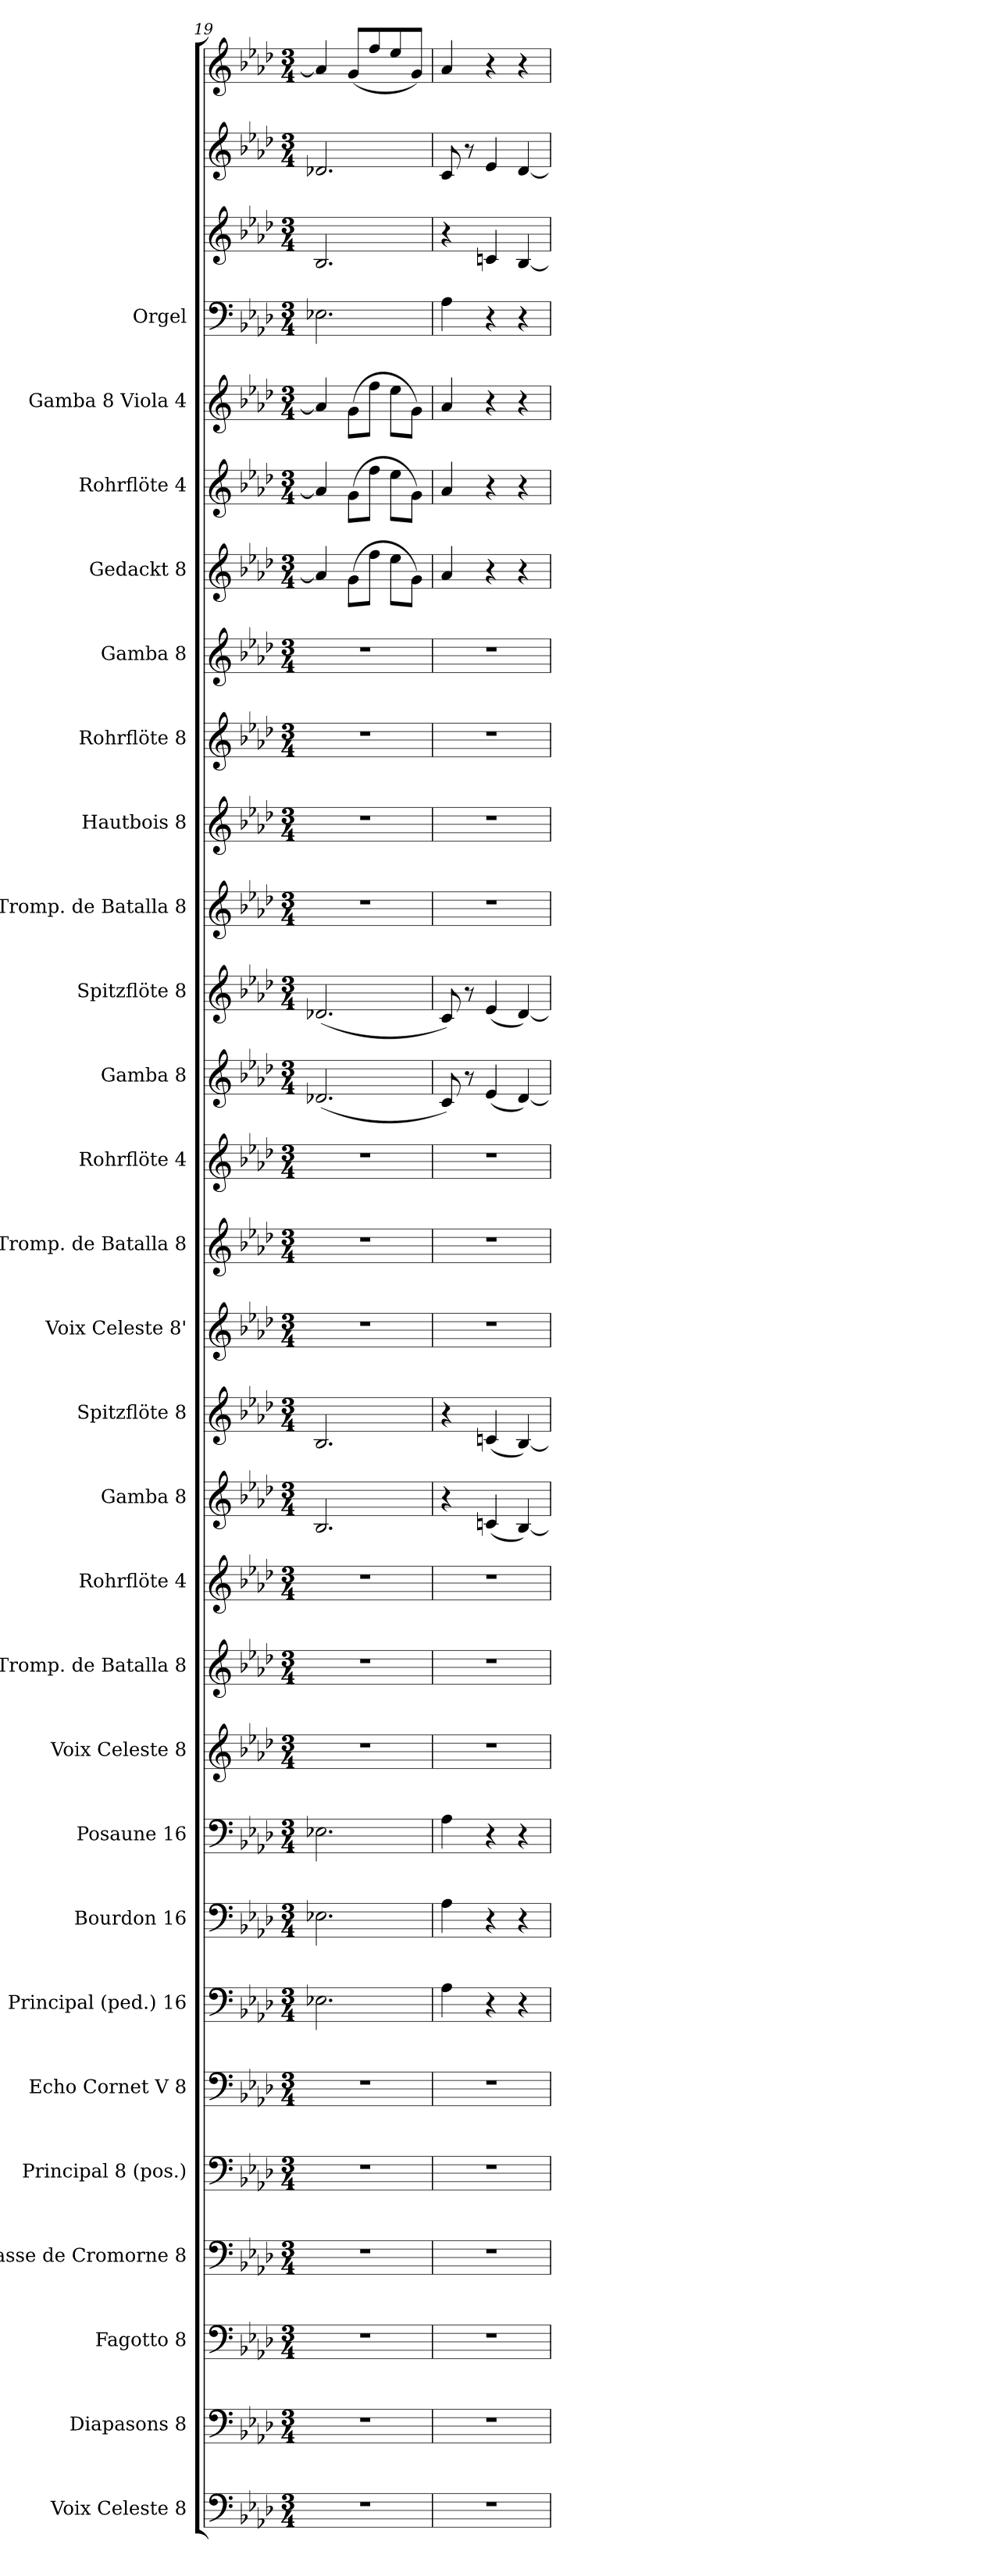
**kern	**kern	**kern	**kern	**kern	**kern	**kern	**kern	**kern	**kern	**kern	**kern	**kern	**kern	**kern	**kern	**kern	**kern	**kern	**kern	**kern	**kern	**kern	**kern	**kern	**kern	**kern	**kern	**kern	**kern
*part27	*part26	*part25	*part24	*part23	*part22	*part21	*part20	*part19	*part18	*part17	*part16	*part15	*part14	*part13	*part12	*part11	*part10	*part9	*part8	*part7	*part6	*part5	*part4	*part3	*part2	*part1	*part1	*part1	*part1
*staff30	*staff29	*staff28	*staff27	*staff26	*staff25	*staff24	*staff23	*staff22	*staff21	*staff20	*staff19	*staff18	*staff17	*staff16	*staff15	*staff14	*staff13	*staff12	*staff11	*staff10	*staff9	*staff8	*staff7	*staff6	*staff5	*staff4	*staff3	*staff2	*staff1
*I"Voix Celeste 8	*I"Diapasons 8	*I"Fagotto 8	*I"Basse de Cromorne 8	*I"Principal 8 (pos.)	*I"Echo Cornet V 8	*I"Principal (ped.) 16	*I"Bourdon 16	*I"Posaune 16	*I"Voix Celeste 8	*I"Tromp. de Batalla 8	*I"Rohrflöte 4	*I"Gamba 8	*I"Spitzflöte 8	*I"Voix Celeste 8'	*I"Tromp. de Batalla 8	*I"Rohrflöte 4	*I"Gamba 8	*I"Spitzflöte 8	*I"Tromp. de Batalla 8	*I"Hautbois 8	*I"Rohrflöte 8	*I"Gamba 8	*I"Gedackt 8	*I"Rohrflöte 4	*I"Gamba 8 Viola 4	*I"Orgel	*	*	*
!!LO:PB:g=z
*clefF4	*clefF4	*clefF4	*clefF4	*clefF4	*clefF4	*clefF4	*clefF4	*clefF4	*clefG2	*clefG2	*clefG2	*clefG2	*clefG2	*clefG2	*clefG2	*clefG2	*clefG2	*clefG2	*clefG2	*clefG2	*clefG2	*clefG2	*clefG2	*clefG2	*clefG2	*clefF4	*clefG2	*clefG2	*clefG2
*k[b-e-a-d-]	*k[b-e-a-d-]	*k[b-e-a-d-]	*k[b-e-a-d-]	*k[b-e-a-d-]	*k[b-e-a-d-]	*k[b-e-a-d-]	*k[b-e-a-d-]	*k[b-e-a-d-]	*k[b-e-a-d-]	*k[b-e-a-d-]	*k[b-e-a-d-]	*k[b-e-a-d-]	*k[b-e-a-d-]	*k[b-e-a-d-]	*k[b-e-a-d-]	*k[b-e-a-d-]	*k[b-e-a-d-]	*k[b-e-a-d-]	*k[b-e-a-d-]	*k[b-e-a-d-]	*k[b-e-a-d-]	*k[b-e-a-d-]	*k[b-e-a-d-]	*k[b-e-a-d-]	*k[b-e-a-d-]	*k[b-e-a-d-]	*k[b-e-a-d-]	*k[b-e-a-d-]	*k[b-e-a-d-]
*M3/4	*M3/4	*M3/4	*M3/4	*M3/4	*M3/4	*M3/4	*M3/4	*M3/4	*M3/4	*M3/4	*M3/4	*M3/4	*M3/4	*M3/4	*M3/4	*M3/4	*M3/4	*M3/4	*M3/4	*M3/4	*M3/4	*M3/4	*M3/4	*M3/4	*M3/4	*M3/4	*M3/4	*M3/4	*M3/4
=19	=19	=19	=19	=19	=19	=19	=19	=19	=19	=19	=19	=19	=19	=19	=19	=19	=19	=19	=19	=19	=19	=19	=19	=19	=19	=19	=19	=19	=19
2.r	2.r	2.r	2.r	2.r	2.r	2.E-X\	2.E-X\	2.E-X\	2.r	2.r	2.r	2.B-/	2.B-/	2.r	2.r	2.r	(<2.d-X/	(<2.d-X/	2.r	2.r	2.r	2.r	4a-/]	4a-/]	4a-/]	2.E-X\	2.B-/	2.d-X/	4a-/]
.	.	.	.	.	.	.	.	.	.	.	.	.	.	.	.	.	.	.	.	.	.	.	(>8g\L	(>8g\L	(>8g\L	.	.	.	(<8g/L
.	.	.	.	.	.	.	.	.	.	.	.	.	.	.	.	.	.	.	.	.	.	.	8ff\J	8ff\J	8ff\J	.	.	.	8ff/
.	.	.	.	.	.	.	.	.	.	.	.	.	.	.	.	.	.	.	.	.	.	.	8ee-\L	8ee-\L	8ee-\L	.	.	.	8ee-/
.	.	.	.	.	.	.	.	.	.	.	.	.	.	.	.	.	.	.	.	.	.	.	8g\J)	8g\J)	8g\J)	.	.	.	8g/J)
=20	=20	=20	=20	=20	=20	=20	=20	=20	=20	=20	=20	=20	=20	=20	=20	=20	=20	=20	=20	=20	=20	=20	=20	=20	=20	=20	=20	=20	=20
2.r	2.r	2.r	2.r	2.r	2.r	4A-\	4A-\	4A-\	2.r	2.r	2.r	4r	4r	2.r	2.r	2.r	8c/)	8c/)	2.r	2.r	2.r	2.r	4a-/	4a-/	4a-/	4A-\	4r	8c/	4a-/
.	.	.	.	.	.	.	.	.	.	.	.	.	.	.	.	.	8r	8r	.	.	.	.	.	.	.	.	.	8r	.
.	.	.	.	.	.	4r	4r	4r	.	.	.	(<4cn/	(<4cn/	.	.	.	(<4e-/	(<4e-/	.	.	.	.	4r	4r	4r	4r	4cn/	4e-/	4r
.	.	.	.	.	.	4r	4r	4r	.	.	.	[4B-/)	[4B-/)	.	.	.	[4d-/)	[4d-/)	.	.	.	.	4r	4r	4r	4r	[4B-/	[4d-/	4r
=	=	=	=	=	=	=	=	=	=	=	=	=	=	=	=	=	=	=	=	=	=	=	=	=	=	=	=	=	=
*-	*-	*-	*-	*-	*-	*-	*-	*-	*-	*-	*-	*-	*-	*-	*-	*-	*-	*-	*-	*-	*-	*-	*-	*-	*-	*-	*-	*-	*-
